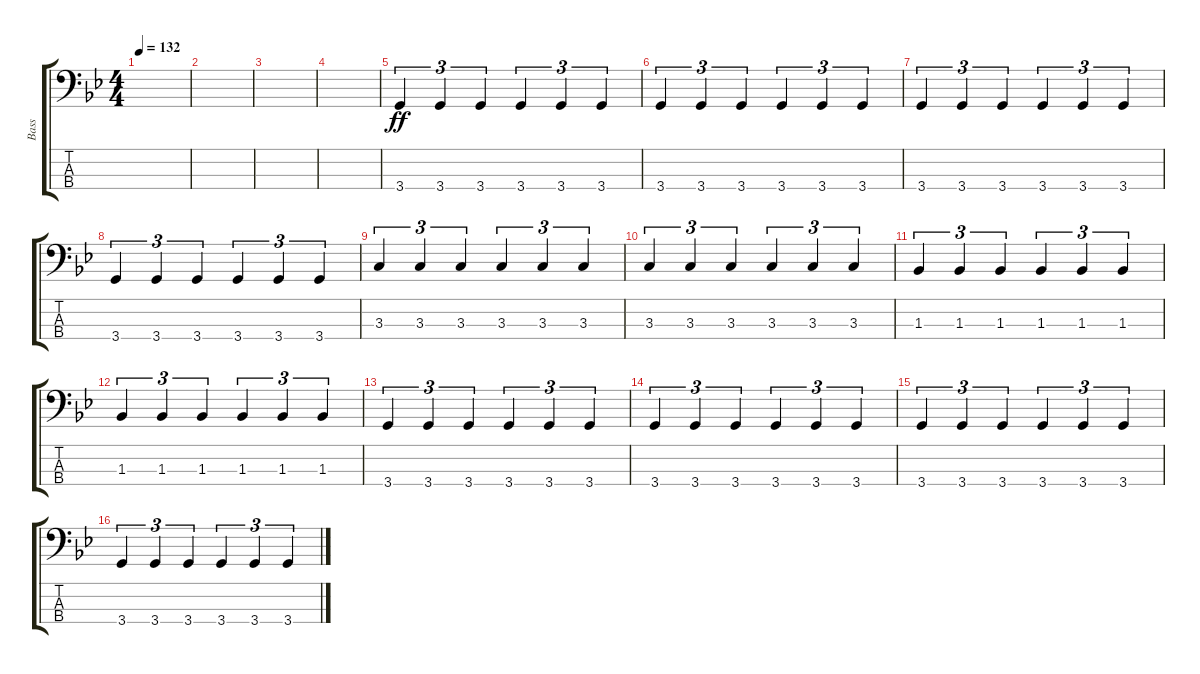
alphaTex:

\track ("Bass" "Bass") {instrument synthbass2}
\staff {score tabs}
\tuning (G2 D2 A1 E1) {hide}
\ts (4 4)
\tempo 132
\clef f4
\ks bb
|
|
|
|
3.4.4{tu (3 2) dy ff volume 16} 3.4.4{tu (3 2)} 3.4.4{tu (3 2)} 3.4.4{tu (3 2)} 3.4.4{tu (3 2)} 3.4.4{tu (3 2)} |
3.4.4{tu (3 2)} 3.4.4{tu (3 2)} 3.4.4{tu (3 2)} 3.4.4{tu (3 2)} 3.4.4{tu (3 2)} 3.4.4{tu (3 2)} |
3.4.4{tu (3 2)} 3.4.4{tu (3 2)} 3.4.4{tu (3 2)} 3.4.4{tu (3 2)} 3.4.4{tu (3 2)} 3.4.4{tu (3 2)} |
3.4.4{tu (3 2)} 3.4.4{tu (3 2)} 3.4.4{tu (3 2)} 3.4.4{tu (3 2)} 3.4.4{tu (3 2)} 3.4.4{tu (3 2)} |
3.3.4{tu (3 2)} 3.3.4{tu (3 2)} 3.3.4{tu (3 2)} 3.3.4{tu (3 2)} 3.3.4{tu (3 2)} 3.3.4{tu (3 2)} |
3.3.4{tu (3 2)} 3.3.4{tu (3 2)} 3.3.4{tu (3 2)} 3.3.4{tu (3 2)} 3.3.4{tu (3 2)} 3.3.4{tu (3 2)} |
1.3.4{tu (3 2)} 1.3.4{tu (3 2)} 1.3.4{tu (3 2)} 1.3.4{tu (3 2)} 1.3.4{tu (3 2)} 1.3.4{tu (3 2)} |
1.3.4{tu (3 2)} 1.3.4{tu (3 2)} 1.3.4{tu (3 2)} 1.3.4{tu (3 2)} 1.3.4{tu (3 2)} 1.3.4{tu (3 2)} |
3.4.4{tu (3 2)} 3.4.4{tu (3 2)} 3.4.4{tu (3 2)} 3.4.4{tu (3 2)} 3.4.4{tu (3 2)} 3.4.4{tu (3 2)} |
3.4.4{tu (3 2)} 3.4.4{tu (3 2)} 3.4.4{tu (3 2)} 3.4.4{tu (3 2)} 3.4.4{tu (3 2)} 3.4.4{tu (3 2)} |
3.4.4{tu (3 2)} 3.4.4{tu (3 2)} 3.4.4{tu (3 2)} 3.4.4{tu (3 2)} 3.4.4{tu (3 2)} 3.4.4{tu (3 2)} |
3.4.4{tu (3 2)} 3.4.4{tu (3 2)} 3.4.4{tu (3 2)} 3.4.4{tu (3 2)} 3.4.4{tu (3 2)} 3.4.4{tu (3 2)}
